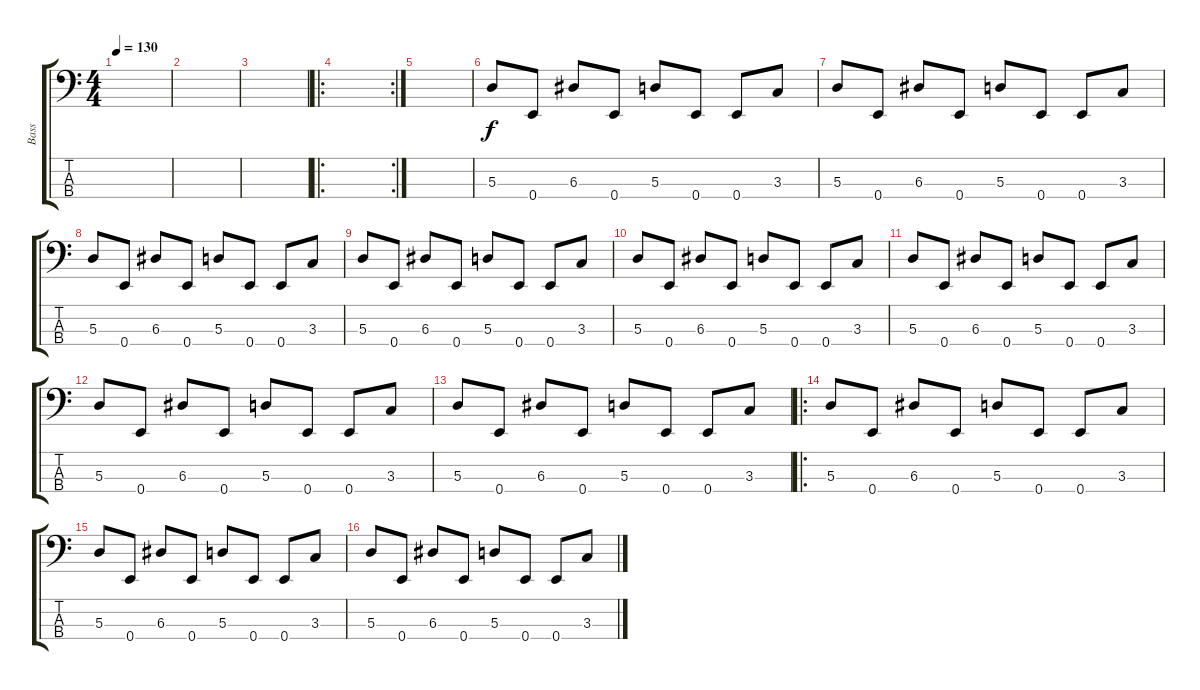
\track ("Bass" "Bass") {instrument electricbassfinger}
\staff {score tabs}
\tuning (G2 D2 A1 E1) {hide}
\ts (4 4)
\tempo 130
\clef f4
\ks c
|
|
|
\ro
\rc 2
|
|
5.3.8 0.4.8 6.3.8 0.4.8 5.3.8 0.4.8 0.4.8 3.3.8 |
5.3.8 0.4.8 6.3.8 0.4.8 5.3.8 0.4.8 0.4.8 3.3.8 |
5.3.8 0.4.8 6.3.8 0.4.8 5.3.8 0.4.8 0.4.8 3.3.8 |
5.3.8 0.4.8 6.3.8 0.4.8 5.3.8 0.4.8 0.4.8 3.3.8 |
5.3.8 0.4.8 6.3.8 0.4.8 5.3.8 0.4.8 0.4.8 3.3.8 |
5.3.8 0.4.8 6.3.8 0.4.8 5.3.8 0.4.8 0.4.8 3.3.8 |
5.3.8 0.4.8 6.3.8 0.4.8 5.3.8 0.4.8 0.4.8 3.3.8 |
5.3.8 0.4.8 6.3.8 0.4.8 5.3.8 0.4.8 0.4.8 3.3.8 |
\ro
5.3.8 0.4.8 6.3.8 0.4.8 5.3.8 0.4.8 0.4.8 3.3.8 |
5.3.8 0.4.8 6.3.8 0.4.8 5.3.8 0.4.8 0.4.8 3.3.8 |
5.3.8 0.4.8 6.3.8 0.4.8 5.3.8 0.4.8 0.4.8 3.3.8
